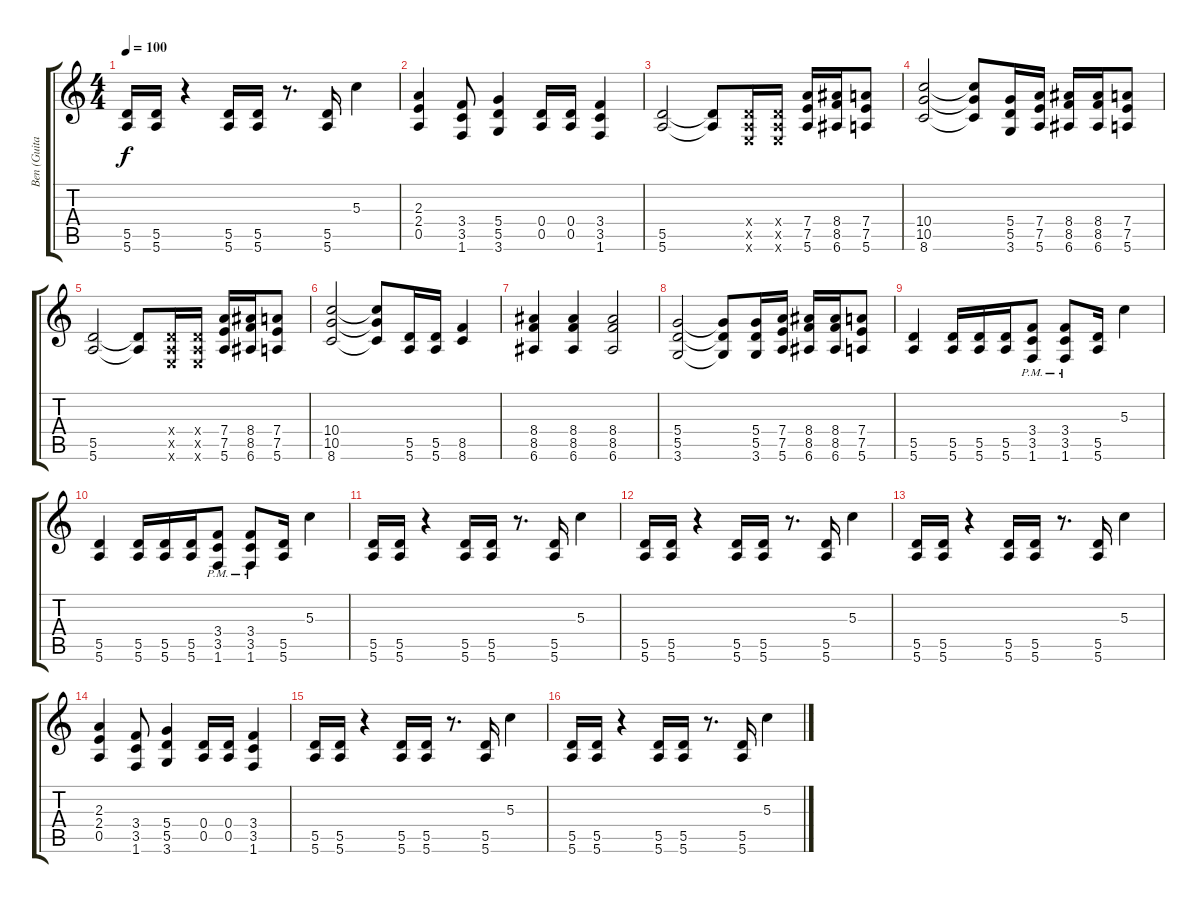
\track ("Ben (Guitarra)" "Ben (Guita") {instrument distortionguitar}
\staff {score tabs}
\tuning (E4 B3 G3 D3 A2 E2) {hide}
\ts (4 4)
\tempo 100
\clef g2
\ks c
(5.5 5.6).16{dy f} (5.5 5.6).16 r.4 (5.5 5.6).16 (5.5 5.6).16 r.8{d} (5.5 5.6).16 5.3.4 |
(2.3 2.4 0.5).4 (3.4 3.5 1.6).8 (5.4 5.5 3.6).4 (0.4 0.5).16 (0.4 0.5).16 (3.4 3.5 1.6).4 |
(5.5 5.6).2 (5.5{t} 5.6{t}).8 (0.4{x} 0.5{x} 0.6{x}).16 (0.4{x} 0.5{x} 0.6{x}).16 (7.4 7.5 5.6).16 (8.4 8.5 6.6).16 (7.4 7.5 5.6).8 |
(10.4 10.5 8.6).2 (10.4{t} 10.5{t} 8.6{t}).8 (5.4 5.5 3.6).16 (7.4 7.5 5.6).16 (8.4 8.5 6.6).16 (8.4 8.5 6.6).16 (7.4 7.5 5.6).8 |
(5.5 5.6).2 (5.5{t} 5.6{t}).8 (0.4{x} 0.5{x} 0.6{x}).16 (0.4{x} 0.5{x} 0.6{x}).16 (7.4 7.5 5.6).16 (8.4 8.5 6.6).16 (7.4 7.5 5.6).8 |
(10.4 10.5 8.6).2 (10.4{t} 10.5{t} 8.6{t}).8 (5.5 5.6).16 (5.5 5.6).16 (8.5 8.6).4 |
(8.4 8.5 6.6).4 (8.4 8.5 6.6).4 (8.4 8.5 6.6).2 |
(5.4 5.5 3.6).2 (5.4{t} 5.5{t} 3.6{t}).8 (5.4 5.5 3.6).16 (7.4 7.5 5.6).16 (8.4 8.5 6.6).16 (8.4 8.5 6.6).16 (7.4 7.5 5.6).8 |
(5.5 5.6).4 (5.5 5.6).16 (5.5 5.6).16 (5.5 5.6).16 (3.4{pm} 3.5{pm} 1.6{pm}).8 (3.4{pm} 3.5{pm} 1.6{pm}).8 (5.5 5.6).16 5.3.4 |
(5.5 5.6).4 (5.5 5.6).16 (5.5 5.6).16 (5.5 5.6).16 (3.4{pm} 3.5{pm} 1.6{pm}).8 (3.4{pm} 3.5{pm} 1.6{pm}).8 (5.5 5.6).16 5.3.4 |
(5.5 5.6).16 (5.5 5.6).16 r.4 (5.5 5.6).16 (5.5 5.6).16 r.8{d} (5.5 5.6).16 5.3.4 |
(5.5 5.6).16 (5.5 5.6).16 r.4 (5.5 5.6).16 (5.5 5.6).16 r.8{d} (5.5 5.6).16 5.3.4 |
(5.5 5.6).16 (5.5 5.6).16 r.4 (5.5 5.6).16 (5.5 5.6).16 r.8{d} (5.5 5.6).16 5.3.4 |
(2.3 2.4 0.5).4 (3.4 3.5 1.6).8 (5.4 5.5 3.6).4 (0.4 0.5).16 (0.4 0.5).16 (3.4 3.5 1.6).4 |
(5.5 5.6).16 (5.5 5.6).16 r.4 (5.5 5.6).16 (5.5 5.6).16 r.8{d} (5.5 5.6).16 5.3.4 |
(5.5 5.6).16 (5.5 5.6).16 r.4 (5.5 5.6).16 (5.5 5.6).16 r.8{d} (5.5 5.6).16 5.3.4
